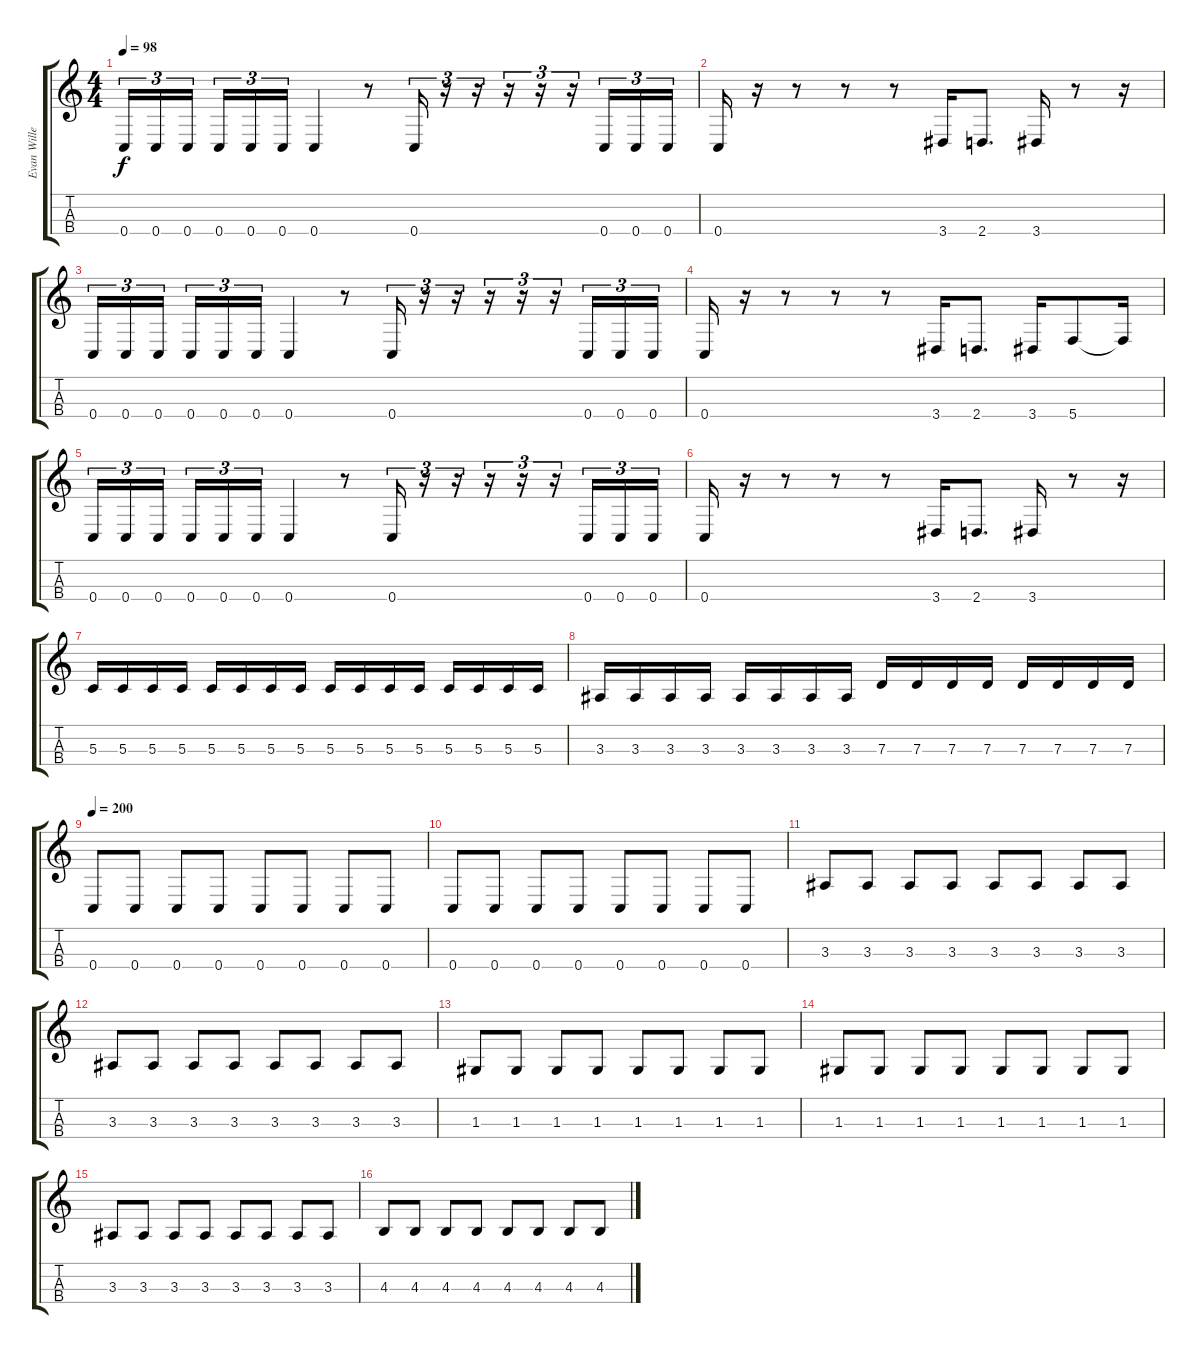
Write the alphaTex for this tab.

\track ("Evan Willey " "Evan Wille") {instrument electricbassfinger}
\staff {score tabs}
\tuning (F3 C3 G2 C2) {hide}
\ts (4 4)
\tempo 98
\clef g2
\ks c
0.4.16{tu (3 2) dy f} 0.4.16{tu (3 2)} 0.4.16{tu (3 2) beam splitsecondary} 0.4.16{tu (3 2)} 0.4.16{tu (3 2)} 0.4.16{tu (3 2)} 0.4.4 r.8 0.4.16{tu (3 2)} r.16{tu (3 2)} r.16{tu (3 2)} r.16{tu (3 2)} r.16{tu (3 2)} r.16{tu (3 2)} 0.4.16{tu (3 2)} 0.4.16{tu (3 2)} 0.4.16{tu (3 2)} |
0.4.16 r.16 r.8 r.8 r.8 3.4.16 2.4.8{d} 3.4.16 r.8 r.16 |
0.4.16{tu (3 2)} 0.4.16{tu (3 2)} 0.4.16{tu (3 2) beam splitsecondary} 0.4.16{tu (3 2)} 0.4.16{tu (3 2)} 0.4.16{tu (3 2)} 0.4.4 r.8 0.4.16{tu (3 2)} r.16{tu (3 2)} r.16{tu (3 2)} r.16{tu (3 2)} r.16{tu (3 2)} r.16{tu (3 2)} 0.4.16{tu (3 2)} 0.4.16{tu (3 2)} 0.4.16{tu (3 2)} |
0.4.16 r.16 r.8 r.8 r.8 3.4.16 2.4.8{d} 3.4.16 5.4.8 5.4{t}.16 |
0.4.16{tu (3 2)} 0.4.16{tu (3 2)} 0.4.16{tu (3 2) beam splitsecondary} 0.4.16{tu (3 2)} 0.4.16{tu (3 2)} 0.4.16{tu (3 2)} 0.4.4 r.8 0.4.16{tu (3 2)} r.16{tu (3 2)} r.16{tu (3 2)} r.16{tu (3 2)} r.16{tu (3 2)} r.16{tu (3 2)} 0.4.16{tu (3 2)} 0.4.16{tu (3 2)} 0.4.16{tu (3 2)} |
0.4.16 r.16 r.8 r.8 r.8 3.4.16 2.4.8{d} 3.4.16 r.8 r.16 |
5.3.16 5.3.16 5.3.16 5.3.16 5.3.16 5.3.16 5.3.16 5.3.16 5.3.16 5.3.16 5.3.16 5.3.16 5.3.16 5.3.16 5.3.16 5.3.16 |
3.3.16 3.3.16 3.3.16 3.3.16 3.3.16 3.3.16 3.3.16 3.3.16 7.3.16 7.3.16 7.3.16 7.3.16 7.3.16 7.3.16 7.3.16 7.3.16 |
\tempo 200
0.4.8 0.4.8 0.4.8 0.4.8 0.4.8 0.4.8 0.4.8 0.4.8 |
0.4.8 0.4.8 0.4.8 0.4.8 0.4.8 0.4.8 0.4.8 0.4.8 |
3.3.8 3.3.8 3.3.8 3.3.8 3.3.8 3.3.8 3.3.8 3.3.8 |
3.3.8 3.3.8 3.3.8 3.3.8 3.3.8 3.3.8 3.3.8 3.3.8 |
1.3.8 1.3.8 1.3.8 1.3.8 1.3.8 1.3.8 1.3.8 1.3.8 |
1.3.8 1.3.8 1.3.8 1.3.8 1.3.8 1.3.8 1.3.8 1.3.8 |
3.3.8 3.3.8 3.3.8 3.3.8 3.3.8 3.3.8 3.3.8 3.3.8 |
4.3.8 4.3.8 4.3.8 4.3.8 4.3.8 4.3.8 4.3.8 4.3.8
